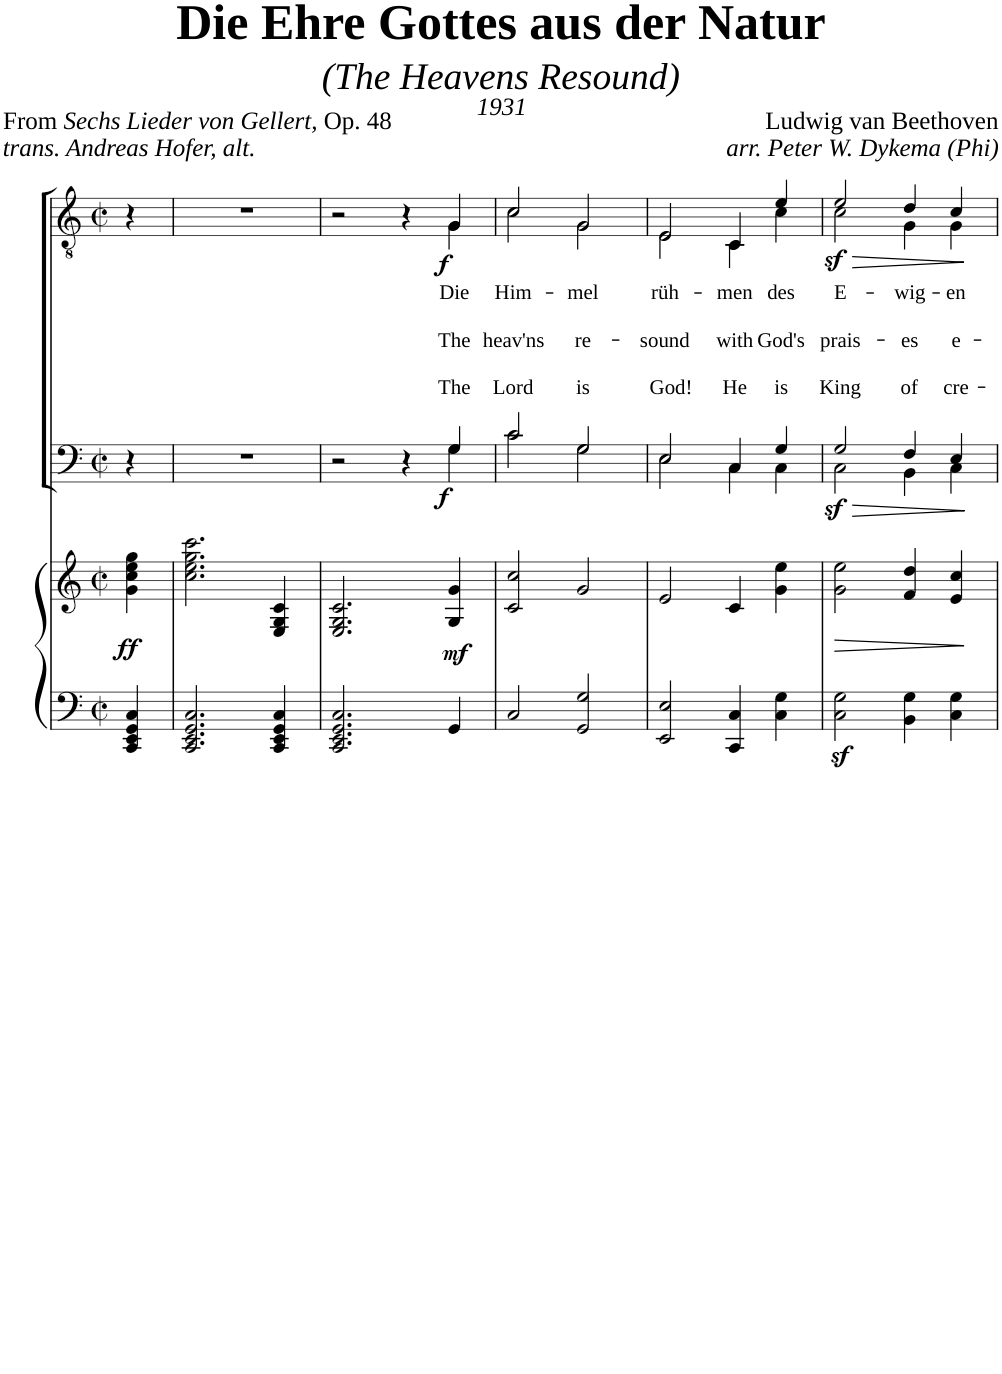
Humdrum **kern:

**kern	**kern	**dynam	**kern	**dynam	**kern	**text	**text	**text	**dynam
*part4	*part3	*part3	*part2	*part2	*part1	*part1	*part1	*part1	*part1
*staff4	*staff3	*staff3	*staff2	*staff2	*staff1	*staff1	*staff1	*staff1	*staff1
*I"Piano	*I"Piano	*	*I"Piano	*	*I"Piano	*	*	*	*
*I'Pno	*I'Pno	*	*I'Pno	*	*I'Pno	*	*	*	*
*clefF4	*clefG2	*	*clefF4	*	*clefGv2	*	*	*	*
*k[]	*k[]	*	*k[]	*	*k[]	*	*	*	*
*M2/2	*M2/2	*	*M2/2	*	*M2/2	*	*	*	*
*met(c|)	*met(c|)	*	*met(c|)	*	*met(c|)	*	*	*	*
=1	=1	=1	=1	=1	=1	=1	=1	=1	=1
!	!	!LO:DY:b	!	!	!	!	!	!	!
4CC/ 4EE/ 4GG/ 4C/	4g\ 4cc\ 4ee\ 4gg\	ff	4r	.	4r	.	.	.	.
=2	=2	=2	=2	=2	=2	=2	=2	=2	=2
2.CC/ 2.EE/ 2.GG/ 2.C/	2.cc\ 2.ee\ 2.gg\ 2.ccc\	.	1r	.	1r	.	.	.	.
4CC/ 4EE/ 4GG/ 4C/	4E/ 4G/ 4c/	.	.	.	.	.	.	.	.
=3	=3	=3	=3	=3	=3	=3	=3	=3	=3
*	*	*	*^	*	*^	*	*	*	*
2.CC/ 2.EE/ 2.GG/ 2.C/	2.E/ 2.G/ 2.c/	.	2r	2.ryy	.	2r	2.ryy	.	.	.	.
.	.	.	4r	.	.	4r	.	.	.	.	.
!	!	!LO:DY:b	!	!	!LO:DY:b	!	!	!LO:LY:b	!LO:LY:b	!LO:LY:b	!LO:DY:b
4GG/	4G/ 4g/	mf	4G/	4G\	f	4G/	4G\	Die	The	The	f
=4	=4	=4	=4	=4	=4	=4	=4	=4	=4	=4	=4
!	!	!	!	!	!	!	!	!LO:LY:b	!LO:LY:b	!LO:LY:b	!
2C/	2c/ 2cc/	.	2c/	2c\	.	2c/	2c\	Him-	heav'ns	Lord	.
!	!	!	!	!	!	!	!	!LO:LY:b	!LO:LY:b	!LO:LY:b	!
2GG/ 2G/	2g/	.	2G/	2G\	.	2G/	2G\	-mel	re-	is	.
=5	=5	=5	=5	=5	=5	=5	=5	=5	=5	=5	=5
!	!	!	!	!	!	!	!	!LO:LY:b	!LO:LY:b	!LO:LY:b	!
2EE/ 2E/	2e/	.	2E/	2E\	.	2E/	2E\	rüh-	-sound	God!	.
!	!	!	!	!	!	!	!	!LO:LY:b	!LO:LY:b	!LO:LY:b	!
4CC/ 4C/	4c/	.	4C/	4C\	.	4C/	4C\	-men	with	He	.
!	!	!	!	!	!	!	!	!LO:LY:b	!LO:LY:b	!LO:LY:b	!
4C\ 4G\	4g\ 4ee\	.	4G/	4C\	.	4e/	4c\	des	God's	is	.
=6	=6	=6	=6	=6	=6	=6	=6	=6	=6	=6	=6
!	!	!LO:HP:b	!	!	!LO:HP:b	!	!	!LO:LY:b	!LO:LY:b	!LO:LY:b	!LO:HP:b
!	!	!	!	!	!LO:DY:n=1:b	!	!	!	!	!	!LO:DY:n=1:b
2C\z< 2G\z<	2g\ 2ee\	>	2G/	2C\	> sf	2e/	2c\	E-	prais-	King	> sf
!	!	!	!	!	!	!	!	!LO:LY:b	!LO:LY:b	!LO:LY:b	!
4BB\ 4G\	4f/ 4dd/	.	4F/	4BB\	.	4d/	4G\	-wig-	-es	of	.
!	!	!	!	!	!	!	!	!LO:LY:b	!LO:LY:b	!LO:LY:b	!
4C\ 4G\	4e/ 4cc/	.	4E/	4C\	.	4c/	4G\	-en	e-	cre-	.
*	*	*	*v	*v	*	*	*	*	*	*	*
*	*	*	*	*	*v	*v	*	*	*	*
.	.	]	.	]	.	.	.	.	]
=	=	=	=	=	=	=	=	=	=
*-	*-	*-	*-	*-	*-	*-	*-	*-	*-
